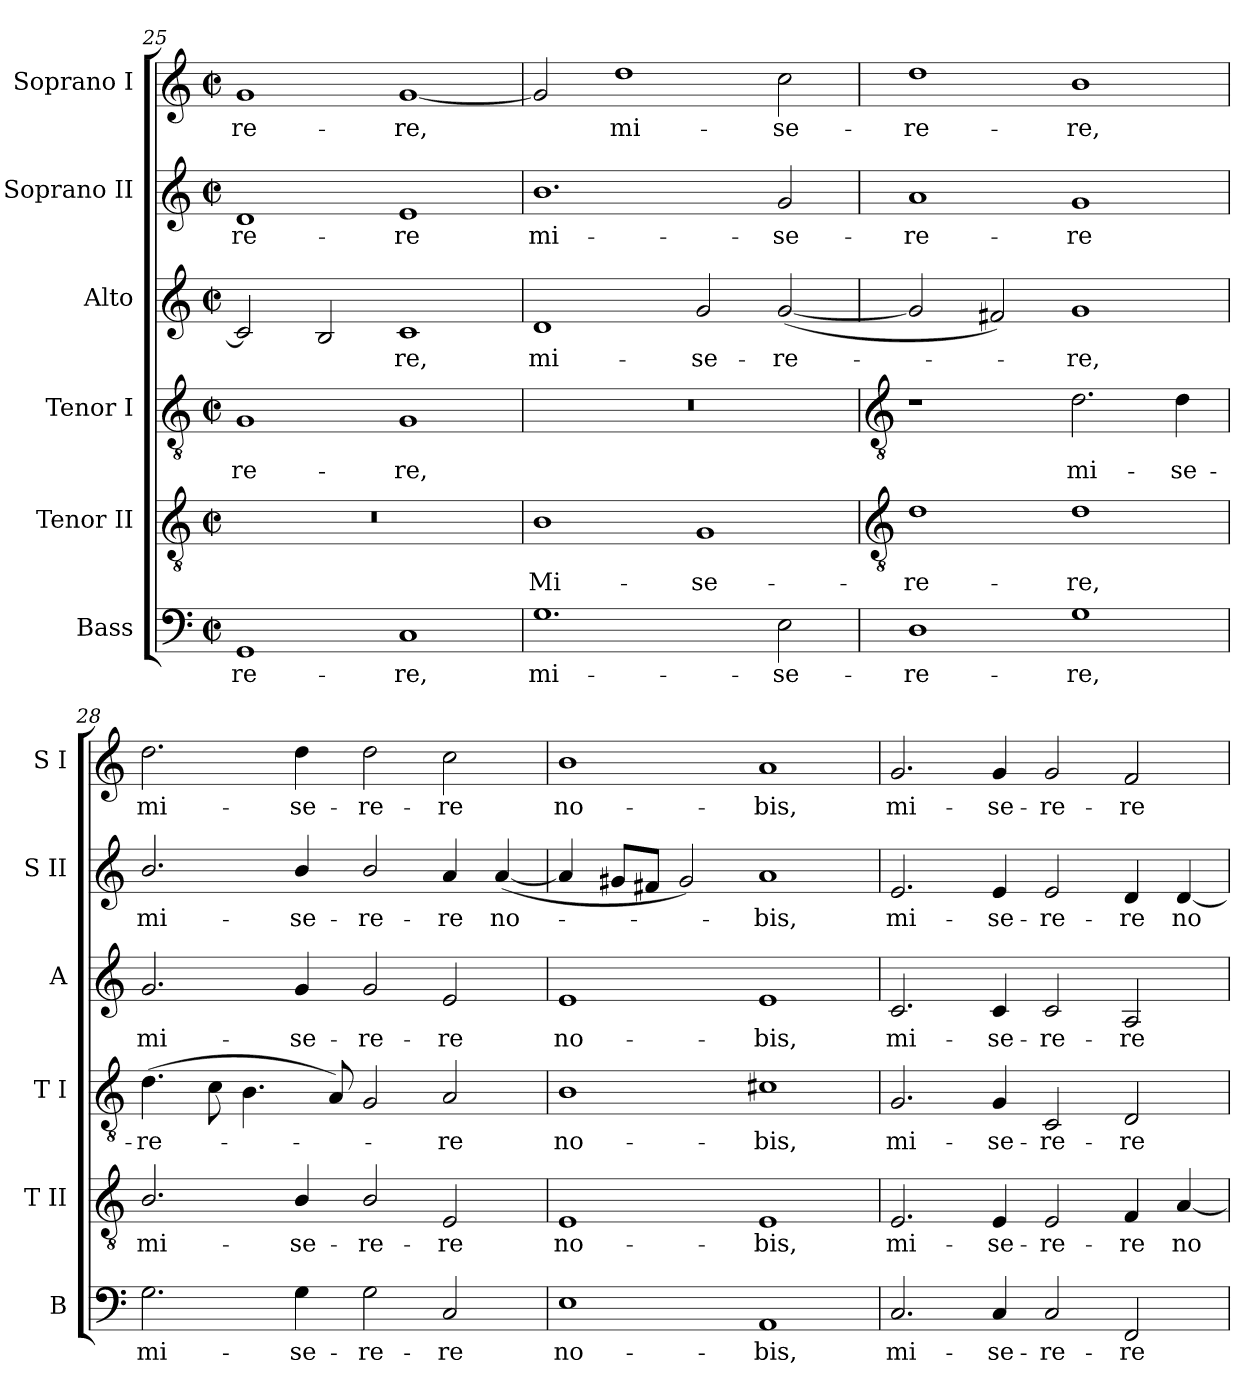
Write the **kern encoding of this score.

**kern	**text	**kern	**text	**kern	**text	**kern	**text	**kern	**text	**kern	**text
*part6	*part6	*part5	*part5	*part4	*part4	*part3	*part3	*part2	*part2	*part1	*part1
*staff6	*staff6	*staff5	*staff5	*staff4	*staff4	*staff3	*staff3	*staff2	*staff2	*staff1	*staff1
*I"Bass	*	*I"Tenor II	*	*I"Tenor I	*	*I"Alto	*	*I"Soprano II	*	*I"Soprano I	*
*I'B	*	*I'T II	*	*I'T I	*	*I'A	*	*I'S II	*	*I'S I	*
*clefF4	*	*clefGv2	*	*clefGv2	*	*clefG2	*	*clefG2	*	*clefG2	*
*k[]	*	*k[]	*	*k[]	*	*k[]	*	*k[]	*	*k[]	*
*C:	*	*C:	*	*C:	*	*C:	*	*C:	*	*C:	*
*M4/2	*	*M4/2	*	*M4/2	*	*M4/2	*	*M4/2	*	*M4/2	*
*met(c|)	*	*met(c|)	*	*met(c|)	*	*met(c|)	*	*met(c|)	*	*met(c|)	*
=25	=25	=25	=25	=25	=25	=25	=25	=25	=25	=25	=25
!	!LO:LY:b	!	!	!	!LO:LY:b	!	!	!	!LO:LY:b	!	!LO:LY:b
1GG	-re-	0r	.	1G	-re-	2c]	.	1d	-re-	1g	-re-
.	.	.	.	.	.	2B	.	.	.	.	.
!	!LO:LY:b	!	!	!	!LO:LY:b	!	!LO:LY:b	!	!LO:LY:b	!	!LO:LY:b
1C	-re,	.	.	1G	-re,	1c	re,	1e	-re	[1g	-re,
=26	=26	=26	=26	=26	=26	=26	=26	=26	=26	=26	=26
!	!LO:LY:b	!	!LO:LY:b	!	!	!	!LO:LY:b	!	!LO:LY:b	!	!
1.G	mi-	1B	Mi-	0r	.	1d	mi-	1.b	mi-	2g]	.
!	!	!	!	!	!	!	!	!	!	!	!LO:LY:b
.	.	.	.	.	.	.	.	.	.	1dd	mi-
!	!	!	!LO:LY:b	!	!	!	!LO:LY:b	!	!	!	!
.	.	1G	-se-	.	.	2g	-se-	.	.	.	.
!	!LO:LY:b	!	!	!	!	!	!LO:LY:b	!	!LO:LY:b	!	!LO:LY:b
2E	-se-	.	.	.	.	(<[2g	-re-	2g	-se-	2cc	-se-
!!LO:LB:g=z
=27	=27	=27	=27	=27	=27	=27	=27	=27	=27	=27	=27
*	*	*clefGv2	*	*clefGv2	*	*	*	*	*	*	*
!	!LO:LY:b	!	!LO:LY:b	!	!	!	!	!	!LO:LY:b	!	!LO:LY:b
1D	-re-	1d	-re-	1r	.	2g]	.	1a	-re-	1dd	-re-
.	.	.	.	.	.	2f#X)	.	.	.	.	.
!	!LO:LY:b	!	!LO:LY:b	!	!LO:LY:b	!	!LO:LY:b	!	!LO:LY:b	!	!LO:LY:b
1G	-re,	1d	-re,	2.d	mi-	1g	re,	1g	-re	1b	-re,
!	!	!	!	!	!LO:LY:b	!	!	!	!	!	!
.	.	.	.	4d	-se-	.	.	.	.	.	.
=28	=28	=28	=28	=28	=28	=28	=28	=28	=28	=28	=28
!	!LO:LY:b	!	!LO:LY:b	!	!LO:LY:b	!	!LO:LY:b	!	!LO:LY:b	!	!LO:LY:b
2.G	mi-	2.B/	mi-	(>4.d	-re-	2.g	mi-	2.b/	mi-	2.dd	mi-
.	.	.	.	8c	.	.	.	.	.	.	.
.	.	.	.	4.B	.	.	.	.	.	.	.
!	!LO:LY:b	!	!LO:LY:b	!	!	!	!LO:LY:b	!	!LO:LY:b	!	!LO:LY:b
4G	-se-	4B/	-se-	.	.	4g	-se-	4b/	-se-	4dd	-se-
.	.	.	.	8A)	.	.	.	.	.	.	.
!	!LO:LY:b	!	!LO:LY:b	!	!	!	!LO:LY:b	!	!LO:LY:b	!	!LO:LY:b
2G	-re-	2B/	-re-	2G	.	2g	-re-	2b/	-re-	2dd	-re-
!	!LO:LY:b	!	!LO:LY:b	!	!LO:LY:b	!	!LO:LY:b	!	!LO:LY:b	!	!LO:LY:b
2C	-re	2E	-re	2A	re	2e	-re	4a	-re	2cc	-re
!	!	!	!	!	!	!	!	!	!LO:LY:b	!	!
.	.	.	.	.	.	.	.	(<[4a	no-	.	.
=29	=29	=29	=29	=29	=29	=29	=29	=29	=29	=29	=29
!	!LO:LY:b	!	!LO:LY:b	!	!LO:LY:b	!	!LO:LY:b	!	!	!	!LO:LY:b
1E	no-	1E	no-	1B	no-	1e	no-	4a]	.	1b	no-
.	.	.	.	.	.	.	.	8g#XL	.	.	.
.	.	.	.	.	.	.	.	8f#XJ	.	.	.
.	.	.	.	.	.	.	.	2g#)	.	.	.
!	!LO:LY:b	!	!LO:LY:b	!	!LO:LY:b	!	!LO:LY:b	!	!LO:LY:b	!	!LO:LY:b
1AA	-bis,	1E	-bis,	1c#X	-bis,	1e	-bis,	1a	bis,	1a	-bis,
=30	=30	=30	=30	=30	=30	=30	=30	=30	=30	=30	=30
!	!LO:LY:b	!	!LO:LY:b	!	!LO:LY:b	!	!LO:LY:b	!	!LO:LY:b	!	!LO:LY:b
2.C	mi-	2.E	mi-	2.G	mi-	2.c	mi-	2.e	mi-	2.g	mi-
!	!LO:LY:b	!	!LO:LY:b	!	!LO:LY:b	!	!LO:LY:b	!	!LO:LY:b	!	!LO:LY:b
4C	-se-	4E	-se-	4G	-se-	4c	-se-	4e	-se-	4g	-se-
!	!LO:LY:b	!	!LO:LY:b	!	!LO:LY:b	!	!LO:LY:b	!	!LO:LY:b	!	!LO:LY:b
2C	-re-	2E	-re-	2C	-re-	2c	-re-	2e	-re-	2g	-re-
!	!LO:LY:b	!	!LO:LY:b	!	!LO:LY:b	!	!LO:LY:b	!	!LO:LY:b	!	!LO:LY:b
2FF	-re	4F	-re	2D	-re	2A	-re	4d	-re	2f	-re
!	!	!	!LO:LY:b	!	!	!	!	!	!LO:LY:b	!	!
.	.	[4A	no-	.	.	.	.	[4d	no-	.	.
=	=	=	=	=	=	=	=	=	=	=	=
*-	*-	*-	*-	*-	*-	*-	*-	*-	*-	*-	*-
